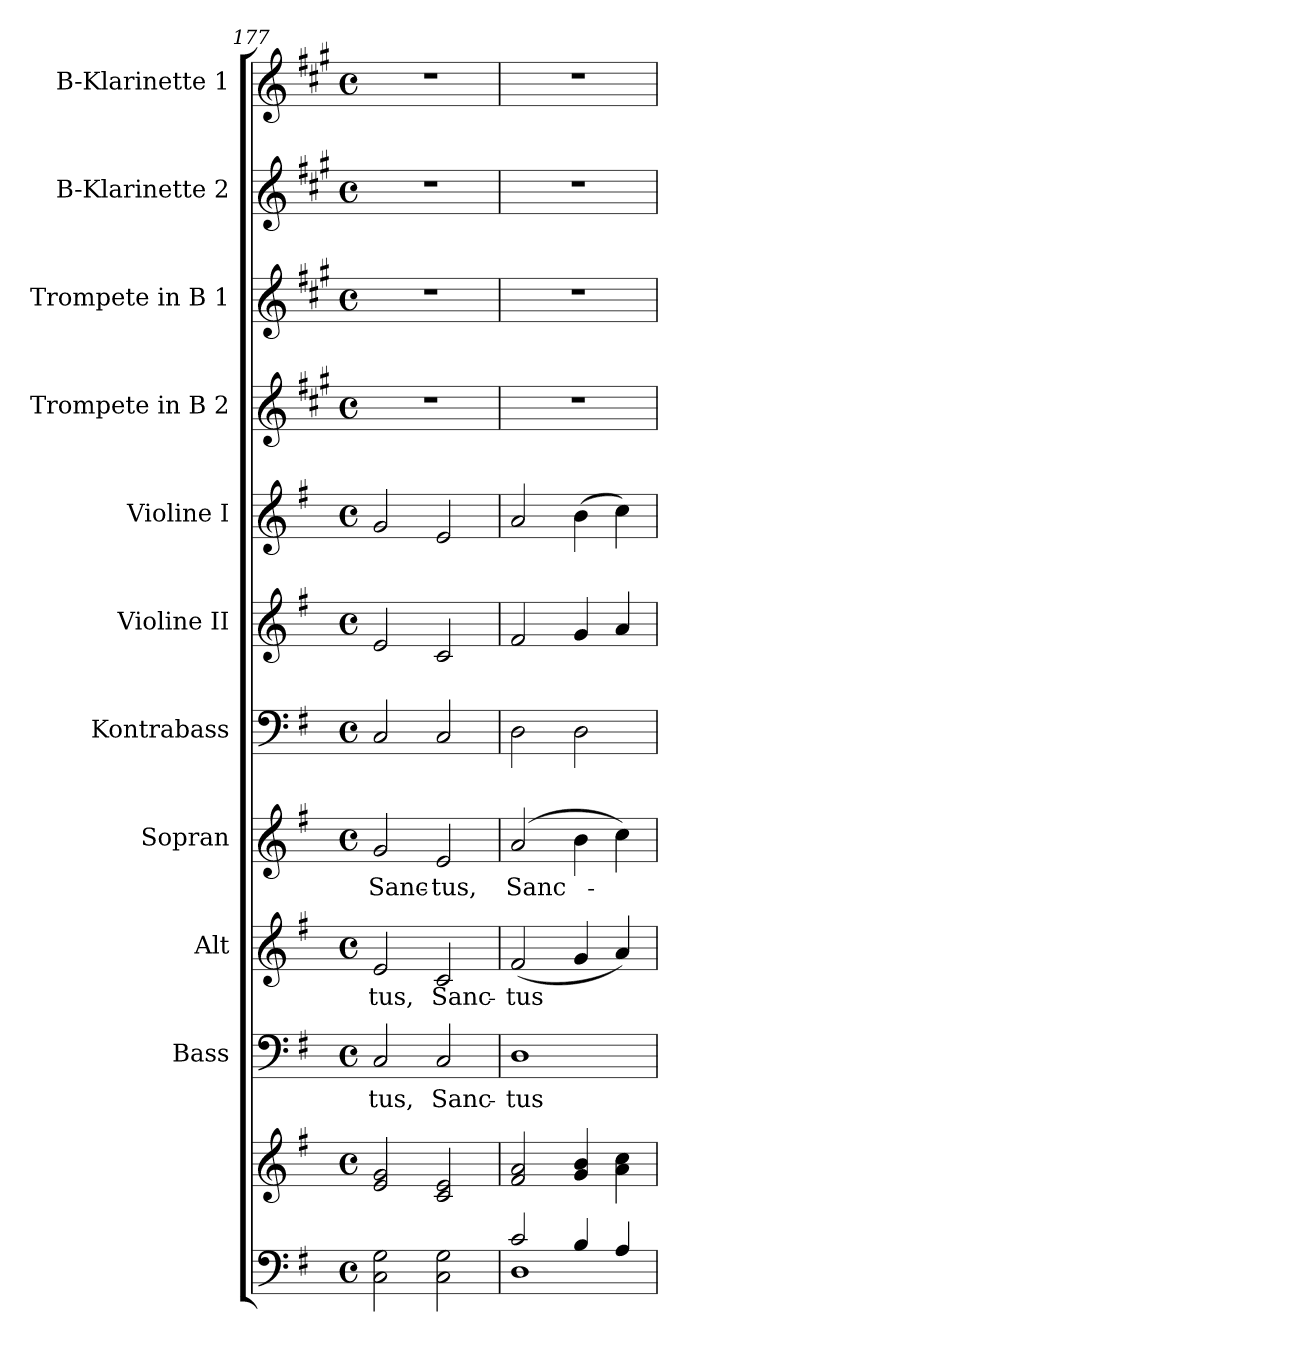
**kern	**kern	**kern	**text	**kern	**text	**kern	**text	**kern	**kern	**kern	**kern	**kern	**kern	**kern
*part11	*part11	*part10	*part10	*part9	*part9	*part8	*part8	*part7	*part6	*part5	*part4	*part3	*part2	*part1
*staff12	*staff11	*staff10	*staff10	*staff9	*staff9	*staff8	*staff8	*staff7	*staff6	*staff5	*staff4	*staff3	*staff2	*staff1
*	*	*I"Bass	*	*I"Alt	*	*I"Sopran	*	*I"Kontrabass	*I"Violine II	*I"Violine I	*I"Trompete in B 2	*I"Trompete in B 1	*I"B-Klarinette 2	*I"B-Klarinette 1
*	*	*I'B.	*	*I'A.	*	*I'S.	*	*I'Kb.	*I'Vl. II	*I'Vl. I	*I'Tr. 2	*I'Tr. 1	*I'B Kl. 2	*I'B Kl. 1
*clefF4	*clefG2	*clefF4	*	*clefG2	*	*clefG2	*	*clefF4	*clefG2	*clefG2	*clefG2	*clefG2	*clefG2	*clefG2
*	*	*	*	*	*	*	*	*ITrd7c12	*	*	*ITrd1c2	*ITrd1c2	*ITrd1c2	*ITrd1c2
*k[f#]	*k[f#]	*k[f#]	*	*k[f#]	*	*k[f#]	*	*k[f#]	*k[f#]	*k[f#]	*k[f#]	*k[f#]	*k[f#]	*k[f#]
*G:	*G:	*G:	*	*G:	*	*G:	*	*G:	*G:	*G:	*G:	*G:	*G:	*G:
*M4/4	*M4/4	*M4/4	*	*M4/4	*	*M4/4	*	*M4/4	*M4/4	*M4/4	*M4/4	*M4/4	*M4/4	*M4/4
*met(c)	*met(c)	*met(c)	*	*met(c)	*	*met(c)	*	*met(c)	*met(c)	*met(c)	*met(c)	*met(c)	*met(c)	*met(c)
=177	=177	=177	=177	=177	=177	=177	=177	=177	=177	=177	=177	=177	=177	=177
!	!	!	!LO:LY:b	!	!LO:LY:b	!	!LO:LY:b	!	!	!	!	!	!	!
2C\ 2G\	2e/ 2g/	2C/	-tus,	2e/	-tus,	2g/	Sanc-	2CC/	2e/	2g/	1r	1r	1r	1r
!	!	!	!LO:LY:b	!	!LO:LY:b	!	!LO:LY:b	!	!	!	!	!	!	!
2C\ 2G\	2c/ 2e/	2C/	Sanc-	2c/	Sanc-	2e/	-tus,	2CC/	2c/	2e/	.	.	.	.
=178	=178	=178	=178	=178	=178	=178	=178	=178	=178	=178	=178	=178	=178	=178
*^	*	*	*	*	*	*	*	*	*	*	*	*	*	*
!	!	!	!	!LO:LY:b	!	!LO:LY:b	!	!LO:LY:b	!	!	!	!	!	!	!
2c/	1D	2f#/ 2a/	1D	-tus	(<2f#/	-tus	(2a/	Sanc-	2DD\	2f#/	2a/	1r	1r	1r	1r
4B/	.	4g/ 4b/	.	.	4g/	.	4b\	.	2DD\	4g/	(>4b\	.	.	.	.
4A/	.	4a\ 4cc\	.	.	4a/)	.	4cc\)	.	.	4a/	4cc\)	.	.	.	.
*v	*v	*	*	*	*	*	*	*	*	*	*	*	*	*	*
=	=	=	=	=	=	=	=	=	=	=	=	=	=	=
*-	*-	*-	*-	*-	*-	*-	*-	*-	*-	*-	*-	*-	*-	*-
